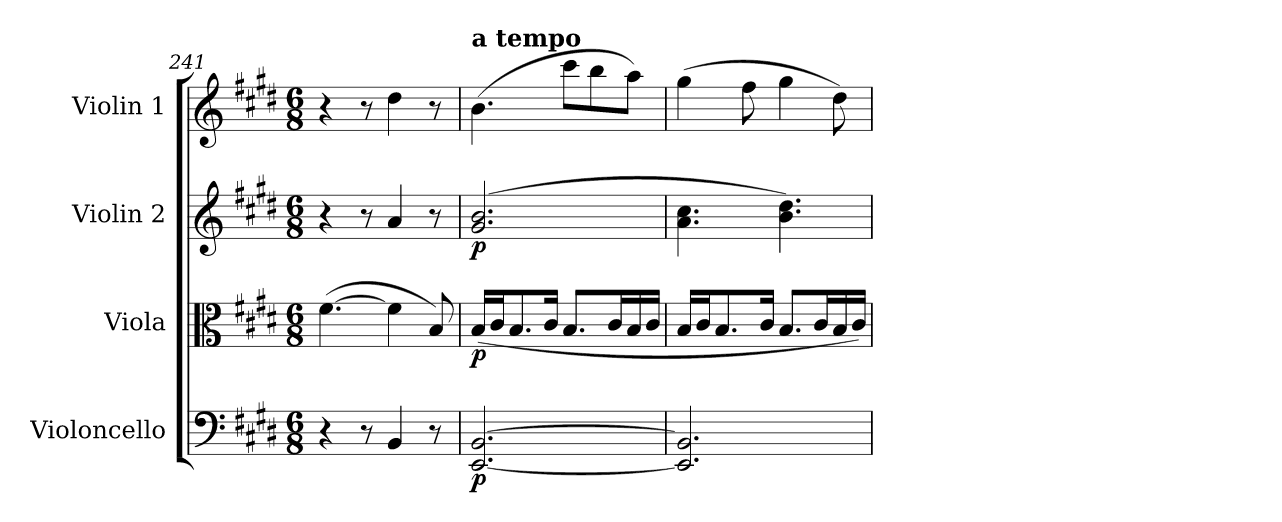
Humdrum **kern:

**kern	**dynam	**kern	**dynam	**kern	**dynam	**kern	**dynam
*part4	*part4	*part3	*part3	*part2	*part2	*part1	*part1
*staff4	*staff4	*staff3	*staff3	*staff2	*staff2	*staff1	*staff1
*I"Violoncello	*	*I"Viola	*	*I"Violin 2	*	*I"Violin 1	*
*I'Vc	*	*I'Vla	*	*I'Vln	*	*I'Vln	*
*clefF4	*	*clefC3	*	*clefG2	*	*clefG2	*
*k[f#c#g#d#]	*	*k[f#c#g#d#]	*	*k[f#c#g#d#]	*	*k[f#c#g#d#]	*
*M6/8	*	*M6/8	*	*M6/8	*	*M6/8	*
=241	=241	=241	=241	=241	=241	=241	=241
4r	.	([4.f#\	.	4r	.	4r	.
8r	.	.	.	8r	.	8r	.
4BB/	.	4f#\]	.	4a/	.	4dd#\	.
8r	.	8B/)	.	8r	.	8r	.
=242	=242	=242	=242	=242	=242	=242	=242
!!LO:REH:place=s1:a:B:cj:fs=14:t=19
!	!	!	!	!	!	!LO:TX:a:B:t=a tempo	!
!	!LO:DY:b	!	!LO:DY:b	!	!LO:DY:b	!	!LO:DY:b
!	!	!	!	!	!	!	!LO:DY:n=1:b
[2.EE/ [2.BB/	p	(16B/LL	p	(2.g#/ 2.b/	p	(4.b\	p other-dynamics
.	.	16c#/J	.	.	.	.	.
.	.	8.B/	.	.	.	.	.
.	.	16c#/Jk	.	.	.	.	.
.	.	8.B/L	.	.	.	8ccc#\L	.
.	.	.	.	.	.	8bb\	.
.	.	16c#/L	.	.	.	.	.
.	.	16B/	.	.	.	8aa\J)	.
.	.	16c#/JJ	.	.	.	.	.
=243	=243	=243	=243	=243	=243	=243	=243
2.EE/] 2.BB/]	.	16B/LL	.	4.a\ 4.cc#\	.	(4gg#\	.
.	.	16c#/J	.	.	.	.	.
.	.	8.B/	.	.	.	.	.
.	.	.	.	.	.	8ff#\	.
.	.	16c#/Jk	.	.	.	.	.
.	.	8.B/L	.	4.b\ 4.dd#\)	.	4gg#\	.
.	.	16c#/L	.	.	.	.	.
.	.	16B/	.	.	.	8dd#\)	.
.	.	16c#/JJ)	.	.	.	.	.
=	=	=	=	=	=	=	=
*-	*-	*-	*-	*-	*-	*-	*-
